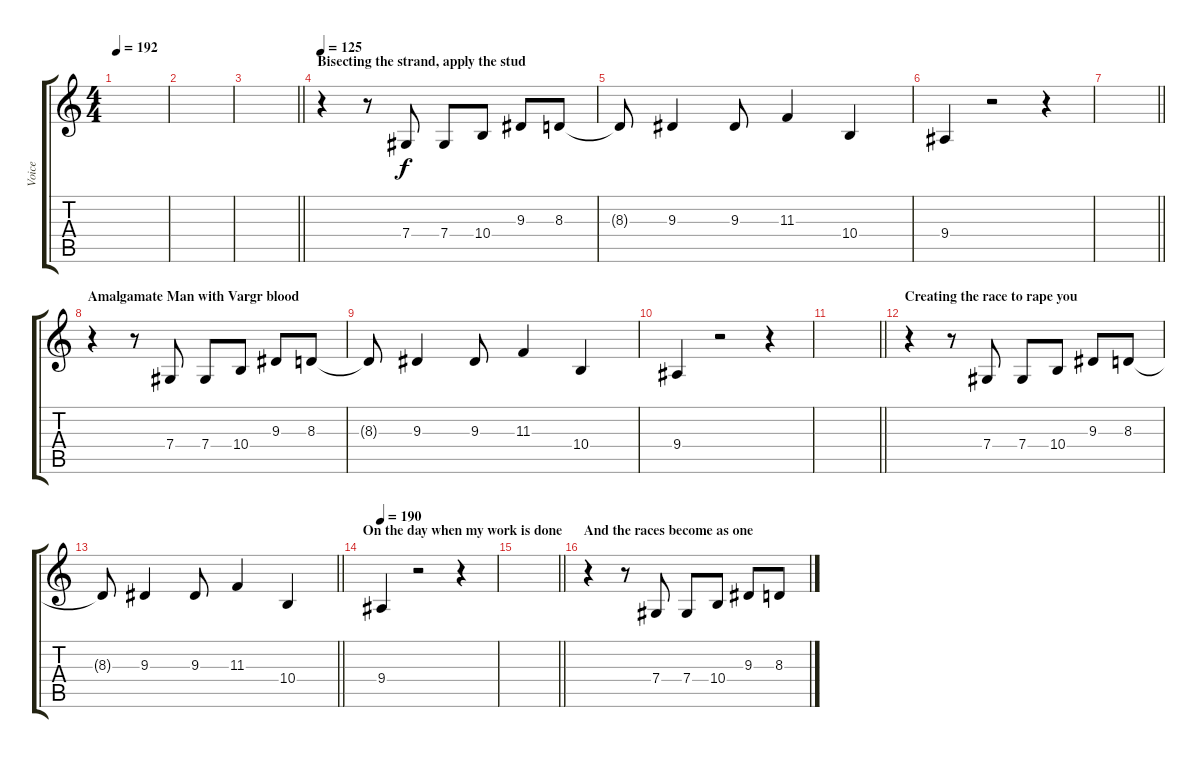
\track ("Voice" "Voice") {instrument lead1square}
\staff {score tabs}
\tuning (Eb4 Bb3 Gb3 Db3 Ab2 Eb2) {hide}
\ts (4 4)
\tempo 192
\clef g2
\ks c
|
|
\barLineRight lightlight
|
\section ("" "Bisecting the strand, apply the stud ")
\tempo 125
r.4 r.8 7.4.8 7.4.8 10.4.8 9.3.8 8.3.8 |
8.3{t}.8 9.3.4 9.3.8 11.3.4 10.4.4 |
9.4.4 r.2 r.4 |
\barLineRight lightlight
|
\section ("" "Amalgamate Man with Vargr blood ")
r.4 r.8 7.4.8 7.4.8 10.4.8 9.3.8 8.3.8 |
8.3{t}.8 9.3.4 9.3.8 11.3.4 10.4.4 |
9.4.4 r.2 r.4 |
\barLineRight lightlight
|
\section ("" "Creating the race to rape you ")
r.4 r.8 7.4.8 7.4.8 10.4.8 9.3.8 8.3.8 |
\barLineRight lightlight
8.3{t}.8 9.3.4 9.3.8 11.3.4 10.4.4 |
\section ("" "On the day when my work is done ")
\tempo 190
9.4.4 r.2 r.4 |
\barLineRight lightlight
|
\section ("" "And the races become as one ")
r.4 r.8 7.4.8 7.4.8 10.4.8 9.3.8 8.3.8
